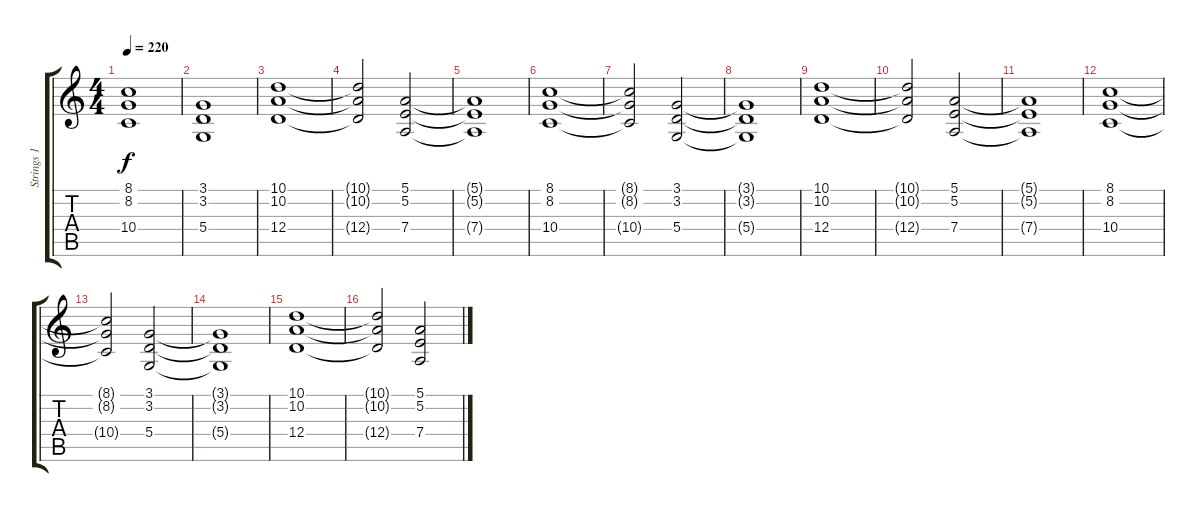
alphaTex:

\track ("Strings 1" "Strings 1") {instrument stringensemble1}
\staff {score tabs}
\tuning (E4 B3 G3 D3 A2 E2) {hide}
\ts (4 4)
\tempo 220
\clef g2
\ks c
(8.1 8.2 10.4).1{dy f} |
(3.1 3.2 5.4).1 |
(10.1 10.2 12.4).1 |
(10.1{t} 10.2{t} 12.4{t}).2 (5.1 5.2 7.4).2 |
(5.1{t} 5.2{t} 7.4{t}).1 |
(8.1 8.2 10.4).1 |
(8.1{t} 8.2{t} 10.4{t}).2 (3.1 3.2 5.4).2 |
(3.1{t} 3.2{t} 5.4{t}).1 |
(10.1 10.2 12.4).1 |
(10.1{t} 10.2{t} 12.4{t}).2 (5.1 5.2 7.4).2 |
(5.1{t} 5.2{t} 7.4{t}).1 |
(8.1 8.2 10.4).1 |
(8.1{t} 8.2{t} 10.4{t}).2 (3.1 3.2 5.4).2 |
(3.1{t} 3.2{t} 5.4{t}).1 |
(10.1 10.2 12.4).1 |
(10.1{t} 10.2{t} 12.4{t}).2 (5.1 5.2 7.4).2
